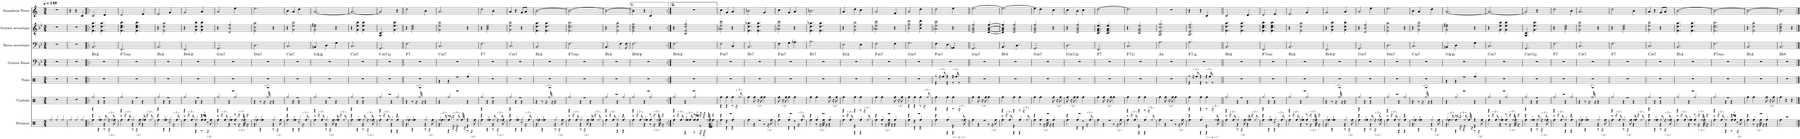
**kern	**kern	**kern	**kern	**harte	**kern	**kern	**kern
*part7	*part6	*part5	*part4	*part4	*part3	*part2	*part1
*staff7	*staff6	*staff5	*staff4	*	*staff3	*staff2	*staff1
*I"Drumset	*I"Cymbals	*I"Toms	*I"Guitare Basse	*	*I"Basse acoustique	*I"Guitare acoustique	*I"Saxophone Ténor
*I'Drumset	*I'Cymbals	*I'Toms	*I'Guit. B.	*	*I'Basse	*I'Guit.	*I'Sax. T.
*clefX	*clefX	*clefX	*clefF4	*	*clefF4	*clefGv2	*clefG2
*	*	*	*Trd7c12	*	*Trd7c12	*	*Trd8c14
*k[]	*k[]	*k[]	*k[b-e-]	*	*k[b-e-]	*k[b-e-]	*k[]
*M3/4	*M3/4	*M3/4	*M3/4	*	*M3/4	*M3/4	*M3/4
*MM148	*MM148	*MM148	*MM148	*	*MM148	*MM148	*MM148
=1	=1	=1	=1	=1	=1	=1	=1
4Rff/	2.r	2.r	2.r	.	2.r	2.r	2.r
4Rff/	.	.	.	.	.	.	.
4Rff/	.	.	.	.	.	.	.
=2	=2	=2	=2	=2	=2	=2	=2
4Rff/	2.r	2.r	2.r	.	2.r	2.r	4r
4Rff/	.	.	.	.	.	.	4r
4Rff/	.	.	.	.	.	.	4c/
=3!|:	=3!|:	=3!|:	=3!|:	=3!|:	=3!|:	=3!|:	=3!|:
*^	*^	*	*	*	*	*	*
*	*^	*	*	*	*	*	*	*	*
4r	4r	4Rff\	2.r	4Rff/	2.r	2.r	Bb:maj	2.BB-/	4.F\ 4.d\ 4.a\	2c/
4Rff/	4Rff/	4r	.	4r	.	.	.	.	.	.
.	.	.	.	.	.	.	.	.	4.F\ 4.d\ 4.a\	.
8Rff/	4r	8r	.	4r	.	.	.	.	.	4d/
24r	.	24r	.	.	.	.	.	.	.	.
12Rff/	.	12Rff\	.	.	.	.	.	.	.	.
=4	=4	=4	=4	=4	=4	=4	=4	=4	=4	=4
!	!	!	!	!	!	!	!LO:H:kt=7sus	!	!	!
4r	8r	4Rff\	2.r	4Rff/	2.r	2.r	F:sus4(7)	2.FF/	4.F\ 4.c\ 4.e-\ 4.b-\	2d/
.	24r	.	.	.	.	.	.	.	.	.
.	12Rff/	.	.	.	.	.	.	.	.	.
4Rff/	4r	8r	.	4r	.	.	.	.	.	.
.	.	24r	.	.	.	.	.	.	4.F\ 4.c\ 4.e-\ 4.b-\	.
.	.	12Rff\	.	.	.	.	.	.	.	.
8Rff/	4Rff/	4r	.	4r	.	.	.	.	.	4e/
24r	.	.	.	.	.	.	.	.	.	.
12Rff/	.	.	.	.	.	.	.	.	.	.
=5	=5	=5	=5	=5	=5	=5	=5	=5	=5	=5
4r	4r	4Rff\	2.r	4Rff/	2.r	2.r	Bb:maj	2.BB-/	4r	2e/
4Rff/	4Rff/	4r	.	4r	.	.	.	.	2F\ 2d\ 2a\	.
4Rff/	8r	4r	.	4r	.	.	.	.	.	4g/
.	24r	.	.	.	.	.	.	.	.	.
.	12Rff/	.	.	.	.	.	.	.	.	.
=6	=6	=6	=6	=6	=6	=6	=6	=6	=6	=6
!	!	!	!	!	!	!	!LO:H:kt=6	!	!	!
4r	8r	4Rff\	2.r	4Rff/	2.r	2.r	Bb:maj6/5	2.FF/	4r	2g/
.	24r	.	.	.	.	.	.	.	.	.
.	12Rff/	.	.	.	.	.	.	.	.	.
4Rff/	4r	4r	.	4r	.	.	.	.	4G\ 4d\ 4b-\	.
*	*Xbrackettup	*	*	*	*	*	*	*	*	*
4r	12Rff/L	8r	.	4r	.	.	.	.	4G\ 4d\ 4b-\	4a/
.	24Rff/Jk	.	.	.	.	.	.	.	.	.
*	*	*brackettup	*	*	*	*	*	*	*	*
.	8r	24r	.	.	.	.	.	.	.	.
.	.	12Rff\	.	.	.	.	.	.	.	.
=7	=7	=7	=7	=7	=7	=7	=7	=7	=7	=7
!	!	!	!	!	!	!	!LO:H:kt=m7	!	!	!
4r	8r	4Rff\	2.r	4Rff/	2.r	2.r	G:min7	2.GG/	4r	2a/
.	24r	.	.	.	.	.	.	.	.	.
.	12Rff/	.	.	.	.	.	.	.	.	.
4Rff/	4Rff/	4r	.	4r	.	.	.	.	2D/ 2B-/ 2f/	.
8r	4Rff/	8r	.	4Rff/	.	.	.	.	.	4ee\
24r	.	24r	.	.	.	.	.	.	.	.
48Rff/	.	48Rff\	.	.	.	.	.	.	.	.
16r	.	16r	.	.	.	.	.	.	.	.
=8	=8	=8	=8	=8	=8	=8	=8	=8	=8	=8
!	!	!	!	!	!	!	!LO:H:kt=m7	!	!	!
4Rff/	4r	4Rff\	2.r	4r	2.r	2.r	D:min7	2.D\	2F\ 2c\ 2a\	2.ee\
4Rff/	4Rff/	4r	.	8r	.	.	.	.	.	.
.	.	.	.	24r	.	.	.	.	.	.
.	.	.	.	48Rff/	.	.	.	.	.	.
.	.	.	.	16r	.	.	.	.	.	.
4Rff/	4r	8r	.	4r	.	.	.	.	4r	.
.	.	24r	.	.	.	.	.	.	.	.
.	.	12Rff\	.	.	.	.	.	.	.	.
=9	=9	=9	=9	=9	=9	=9	=9	=9	=9	=9
!	!	!	!	!	!	!	!LO:H:kt=m7	!	!	!
4r	4r	4Rff\	2.r	4Rff/	2.r	2.r	C:min7	2.C/	4r	4b\
4Rff/	4Rff/	4r	.	4r	.	.	.	.	2G\ 2e-\ 2b-\	4a/
4Rff/	8r	4r	.	4r	.	.	.	.	.	4dd\
.	24r	.	.	.	.	.	.	.	.	.
.	12Rff/	.	.	.	.	.	.	.	.	.
=10	=10	=10	=10	=10	=10	=10	=10	=10	=10	=10
4r	8r	4Rff\	2.r	4Rff/	2.r	2.r	G:maj/3	4BBn/	2G\ 2d\ 2f#X\	[2.a/
.	24r	.	.	.	.	.	.	.	.	.
.	12Rff/	.	.	.	.	.	.	.	.	.
4Rff/	4r	8r	.	4r	.	.	.	4D\	.	.
.	.	24r	.	.	.	.	.	.	.	.
.	.	12Rff\	.	.	.	.	.	.	.	.
8Rff/	4Rff/	4r	.	4r	.	.	.	4G\	4r	.
24r	.	.	.	.	.	.	.	.	.	.
12Rff/	.	.	.	.	.	.	.	.	.	.
=11	=11	=11	=11	=11	=11	=11	=11	=11	=11	=11
!	!	!	!	!	!	!	!LO:H:kt=m7	!	!	!
4r	4r	4Rff\	2.r	4Rff/	2.r	2.r	C:min7	2.C/	4r	2.a/_
4Rff/	4Rff/	4r	.	4r	.	.	.	.	4G\ 4e-\ 4b-\	.
8Rff/	4r	8r	.	4r	.	.	.	.	4G\ 4e-\ 4b-\	.
24r	.	24r	.	.	.	.	.	.	.	.
12Rff/	.	12Rff\	.	.	.	.	.	.	.	.
=12	=12	=12	=12	=12	=12	=12	=12	=12	=12	=12
!	!	!	!	!	!	!	!LO:H:kt=m7	!	!	!
4r	8r	4Rff\	2.r	4Rff/	2.r	2.r	C:min7/5	2.GG/	4.GG/ 4.C/	2a/]
.	24r	.	.	.	.	.	.	.	.	.
.	12Rff/	.	.	.	.	.	.	.	.	.
4Rff/	4r	4r	.	4r	.	.	.	.	.	.
.	.	.	.	.	.	.	.	.	4.G\ 4.e-\ 4.b-\	.
4r	4Rff/	4r	.	4Rff/	.	.	.	.	.	4r
=13||	=13||	=13||	=13||	=13||	=13||	=13||	=13||	=13||	=13||	=13||
!	!	!	!	!	!	!	!LO:H:kt=7	!	!	!
4Rff/	4r	4Rff\	2.r	4r	2.r	2.r	F:7	2.F\	4r	2dd\
4Rff/	4Rff/	4r	.	8r	.	.	.	.	2A\ 2c\ 2e-\	.
.	.	.	.	24r	.	.	.	.	.	.
.	.	.	.	48Rff/	.	.	.	.	.	.
.	.	.	.	16r	.	.	.	.	.	.
4Rff/	4r	8r	.	4r	.	.	.	.	.	4b\
.	.	24r	.	.	.	.	.	.	.	.
.	.	12Rff\	.	.	.	.	.	.	.	.
=14	=14	=14	=14	=14	=14	=14	=14	=14	=14	=14
*	*	*	*	*	*^	*	*	*	*	*
!	!	!	!	!	!	!	!	!LO:H:kt=m7	!	!	!
6Rff/	4r	4Rff\	2.r	4r	2.r	4r	2.r	C:min7	2.C/	2G\ 2e-\ 2b-\	2.a/
12Rff/	.	.	.	.	.	.	.	.	.	.	.
8r	8Rff/	4r	.	4Rff/	.	4r	.	.	.	.	.
24r	32r	.	.	.	.	.	.	.	.	.	.
.	64r	.	.	.	.	.	.	.	.	.	.
12Rff/	.	.	.	.	.	.	.	.	.	.	.
.	64Rff/	.	.	.	.	.	.	.	.	.	.
.	16r	.	.	.	.	.	.	.	.	.	.
4r	4r	8r	.	4r	.	4Rff/	.	.	.	4r	.
.	.	24r	.	.	.	.	.	.	.	.	.
.	.	12Rff\	.	.	.	.	.	.	.	.	.
*	*	*	*	*	*v	*v	*	*	*	*	*
=15	=15	=15	=15	=15	=15	=15	=15	=15	=15	=15
!	!	!	!	!	!	!	!LO:H:kt=7	!	!	!
4r	4r	4Rff\	2.r	4Rff/	2.r	2.r	F:7	2.F\	4r	2dd\
4Rff/	4Rff/	4r	.	4r	.	.	.	.	2A\ 2c\ 2e-\	.
8Rff/	4r	8r	.	4r	.	.	.	.	.	4b\
24r	.	24r	.	.	.	.	.	.	.	.
12Rff/	.	12Rff\	.	.	.	.	.	.	.	.
=16	=16	=16	=16	=16	=16	=16	=16	=16	=16	=16
!	!	!	!	!	!	!	!LO:H:kt=m7	!	!	!
4r	4r	4Rff\	2.r	4Rff/	2.r	2.r	C:min7	2.C/	2G\ 2e-\ 2b-\	4a/
4Rff/	4Rff/	4r	.	4r	.	.	.	.	.	4r
4Rff/	8r	4r	.	4r	.	.	.	.	4r	8g/L
.	24r	.	.	.	.	.	.	.	.	8a/J
.	12Rff/	.	.	.	.	.	.	.	.	.
=17	=17	=17	=17	=17	=17	=17	=17	=17	=17	=17
4Rff/	4r	4Rff\	2.r	4r	2.r	2.r	Bb:maj	2.BB-/	4.F\ 4.d\ 4.a\	[2.b\
4Rff/	4Rff/	4r	.	8r	.	.	.	.	.	.
.	.	.	.	24r	.	.	.	.	4.F\ 4.d\ 4.a\	.
.	.	.	.	48Rff/	.	.	.	.	.	.
.	.	.	.	16r	.	.	.	.	.	.
4Rff/	4r	8r	.	4r	.	.	.	.	.	.
.	.	24r	.	.	.	.	.	.	.	.
.	.	12Rff\	.	.	.	.	.	.	.	.
=18	=18	=18	=18	=18	=18	=18	=18	=18	=18	=18
!	!	!	!	!	!	!	!LO:H:kt=7sus	!	!	!
4r	8r	4Rff\	2.r	4Rff/	2.r	2.r	F:sus4(7)	2.F\	2.F\ 2.c\ 2.e-\ 2.b-\	2.b\_
.	24r	.	.	.	.	.	.	.	.	.
.	12Rff/	.	.	.	.	.	.	.	.	.
4Rff/	4r	8r	.	4r	.	.	.	.	.	.
.	.	24r	.	.	.	.	.	.	.	.
.	.	12Rff\	.	.	.	.	.	.	.	.
8Rff/	4Rff/	4r	.	4r	.	.	.	.	.	.
24r	.	.	.	.	.	.	.	.	.	.
12Rff/	.	.	.	.	.	.	.	.	.	.
=19	=19	=19	=19	=19	=19	=19	=19	=19	=19	=19
4r	8r	4Rff\	2.r	4Rff/	2.r	2.r	Bb:maj	4.BB-/	4r	2.b\_
.	24r	.	.	.	.	.	.	.	.	.
.	12Rff/	.	.	.	.	.	.	.	.	.
4Rff/	4r	4r	.	4r	.	.	.	.	2F\ 2d\ 2a\	.
.	.	.	.	.	.	.	.	4F\	.	.
4r	4Rff/	4r	.	4Rff/	.	.	.	.	.	.
.	.	.	.	.	.	.	.	8F\	.	.
=20	=20	=20	=20	=20	=20	=20	=20	=20	=20	=20
!	!	!	!	!	!	!	!LO:H:kt=6	!	!	!
4r	8r	4Rff\	2.r	4Rff/	2.r	2.r	Bb:maj6/5	2.F\	2F\ 2B-\ 2d\ 2g\	4b\]
.	24r	.	.	.	.	.	.	.	.	.
.	12Rff/	.	.	.	.	.	.	.	.	.
4Rff/	4Rff/	4r	.	4r	.	.	.	.	.	4r
8r	4Rff/	8r	.	4Rff/	.	.	.	.	4r	4c/
24r	.	24r	.	.	.	.	.	.	.	.
48Rff/	.	48Rff\	.	.	.	.	.	.	.	.
16r	.	16r	.	.	.	.	.	.	.	.
=21:|!	=21:|!	=21:|!	=21:|!	=21:|!	=21:|!	=21:|!	=21:|!	=21:|!	=21:|!	=21:|!
!	!	!	!	!	!	!	!LO:H:kt=6	!	!	!
4r	8r	4Rff\	2.r	4Rff/	2.r	2.r	Bb:maj6/5	2.F\	4r	2.r
.	24r	.	.	.	.	.	.	.	.	.
.	12Rff/	.	.	.	.	.	.	.	.	.
4Rff/	6Rff/	4r	.	4r	.	.	.	.	2BB-/ 2F/ 2d/ 2g/	.
.	12Rff/	.	.	.	.	.	.	.	.	.
*	*Xbrackettup	*	*	*	*	*	*	*	*	*
8r	12Rff/L	8r	.	4Rff/	.	.	.	.	.	.
.	24Rff/Jk	.	.	.	.	.	.	.	.	.
32r	8r	32r	.	.	.	.	.	.	.	.
64r	.	64r	.	.	.	.	.	.	.	.
64Rff/	.	[64Rff\KKLL	.	.	.	.	.	.	.	.
16r	.	16Rff\JJ]	.	.	.	.	.	.	.	.
=22	=22	=22	=22	=22	=22	=22	=22	=22	=22	=22
!	!	!	!	!	!	!	!LO:H:kt=m7	!	!	!
2.r	4r	4Rff\	4Rff\	4r	2.r	2.r	F:min7	2F\	2A-X\ 2e-\ 2cc\	4cc\
.	4r	4r	4Rff\	4r	.	.	.	.	.	4g/
.	4Rff/	4r	4Rff\	8r	.	.	.	4C/	4r	4a/
.	.	.	.	24r	.	.	.	.	.	.
.	.	.	.	12Rff/	.	.	.	.	.	.
*	*v	*v	*	*	*	*	*	*	*	*
=23	=23	=23	=23	=23	=23	=23	=23	=23	=23
!	!	!	!	!	!	!LO:H:kt=7	!	!	!
*	*	*v	*v	*	*	*	*	*	*
2.r	4Rff\	4Rff\	2.r	2.r	Bb:7	2.BB-/	4.F\ 4.d\ 4.a-X\	2b-X\
.	4r	8Rff\	.	.	.	.	.	.
.	.	24r	.	.	.	.	4.F\ 4.d\ 4.a-\	.
.	.	12Rff\	.	.	.	.	.	.
.	8r	4Rff\	.	.	.	.	.	4g/
*	*brackettup	*	*	*	*	*	*	*
.	24r	.	.	.	.	.	.	.
.	12Rff\	.	.	.	.	.	.	.
=24	=24	=24	=24	=24	=24	=24	=24	=24
*	*^	*	*	*	*	*	*	*
!	!	!	!	!	!	!LO:H:kt=m7	!	!	!
2.r	4r	4Rff\	8Rff\	2.r	2.r	F:min7	4F\	2A-X\ 2e-\ 2cc\	4cc\
.	.	.	24r	.	.	.	.	.	.
.	.	.	12Rff\	.	.	.	.	.	.
.	4Rff/	4r	4Rff\	.	.	.	4G\	.	4g/
.	8r	4r	4Rff\	.	.	.	4A-X\	4r	4a/
.	24r	.	.	.	.	.	.	.	.
.	12Rff/	.	.	.	.	.	.	.	.
=25	=25	=25	=25	=25	=25	=25	=25	=25	=25
!	!	!	!	!	!	!LO:H:kt=7	!	!	!
2.r	4r	4Rff\	4Rff\	2.r	2.r	Bb:7	2.B-\	4.F\ 4.d\ 4.a-X\	2.b-X\
.	4Rff/	8r	4Rff\	.	.	.	.	.	.
.	.	24r	.	.	.	.	.	4.F\ 4.d\ 4.a-\	.
.	.	48Rff\	.	.	.	.	.	.	.
.	.	16r	.	.	.	.	.	.	.
.	4Rff/	4r	8Rff\	.	.	.	.	.	.
.	.	.	24r	.	.	.	.	.	.
.	.	.	12Rff\	.	.	.	.	.	.
=26	=26	=26	=26	=26	=26	=26	=26	=26	=26
4r	8r	4Rff\	4Rff\	2.r	2.r	Eb:maj	2E-\	4r	4a/
.	24r	.	.	.	.	.	.	.	.
.	12Rff/	.	.	.	.	.	.	.	.
4r	4r	4r	4Rff\	.	.	.	.	2G\ 2d\ 2b-\	4dd\
8r	4Rff/	4r	4Rff\	.	.	.	4E-\	.	4cc\
24r	.	.	.	.	.	.	.	.	.
12Rff/	.	.	.	.	.	.	.	.	.
=27	=27	=27	=27	=27	=27	=27	=27	=27	=27
!	!	!	!	!	!	!LO:H:kt=m7	!	!	!
2.r	4r	4Rff\	4Rff\	2.r	2.r	F:min7	2F\	2A-X\ 2e-\ 2cc\	2a/
.	4Rff/	8r	4Rff\	.	.	.	.	.	.
.	.	24r	.	.	.	.	.	.	.
.	.	48Rff\	.	.	.	.	.	.	.
.	.	16r	.	.	.	.	.	.	.
.	4Rff/	4r	8Rff\	.	.	.	4F\	4r	4f/
.	.	.	24r	.	.	.	.	.	.
.	.	.	12Rff\	.	.	.	.	.	.
=28	=28	=28	=28	=28	=28	=28	=28	=28	=28
*	*	*	*^	*	*	*	*	*	*
!	!	!	!	!	!	!	!LO:H:kt=m7	!	!	!
2.r	4r	4Rff\	4Rff\	4r	2.r	2.r	G:min7	2.G\	2B-\ 2f\ 2dd\	2a/
.	4r	4r	4Rff\	4r	.	.	.	.	.	.
.	4Rff/	4r	4Rff\	8r	.	.	.	.	4B-\ 4f\ 4dd\	4dd\
.	.	.	.	24r	.	.	.	.	.	.
.	.	.	.	12Rff/	.	.	.	.	.	.
=29	=29	=29	=29	=29	=29	=29	=29	=29	=29	=29
*	*	*	*	*	*^	*	*	*	*	*
!	!	!	!	!	!	!	!	!LO:H:kt=m7	!	!	!
*	*	*	*v	*v	*	*	*	*	*	*	*
4r	4r	4Rff\	4Rff\	8r	4r	2.r	F:min7	4F\	2A-X\ 2e-\ 2cc\	2dd\
.	.	.	.	24r	.	.	.	.	.	.
.	.	.	.	12Rff/	.	.	.	.	.	.
4r	4Rff/	4r	4Rff\	4r	4r	.	.	4E-\	.	.
8r	4r	6r	4Rff\	4r	12r	.	.	4AA-X/	4r	4ee\
.	.	.	.	.	24Rff/	.	.	.	.	.
24r	.	.	.	.	8r	.	.	.	.	.
12Rff/	.	12Rff\	.	.	.	.	.	.	.	.
*	*	*	*	*v	*v	*	*	*	*	*
=30||	=30||	=30||	=30||	=30||	=30||	=30||	=30||	=30||	=30||
!	!	!	!	!	!	!LO:H:kt=m7	!	!	!
*	*v	*v	*	*	*	*	*	*	*
2.r	4Rff\	4Rff\	2.r	2.r	G:min7	2.GG/	2D/ 2G/ 2B-/ 2f/	[2.ee\
.	4r	8Rff\	.	.	.	.	.	.
.	.	24r	.	.	.	.	.	.
.	.	12Rff\	.	.	.	.	.	.
.	8r	4Rff\	.	.	.	.	[4D/ [4G/ [4B-/ [4f/	.
.	24r	.	.	.	.	.	.	.
.	12Rff\	.	.	.	.	.	.	.
=31	=31	=31	=31	=31	=31	=31	=31	=31
*	*^	*	*	*	*	*	*	*
!	!	!	!	!	!	!LO:H:kt=6	!	!	!
4r	8r	4Rff\	4Rff\	2.r	2.r	Bb:maj6	4.BB-/	4D/] 4G/] 4B-/] 4f/]	2.ee\_
.	24r	.	.	.	.	.	.	.	.
.	12Rff/	.	.	.	.	.	.	.	.
4r	4r	4r	4Rff\	.	.	.	.	2D/ 2G/ 2B-/ 2f/	.
.	.	.	.	.	.	.	4.D\	.	.
8r	4Rff/	4r	4Rff\	.	.	.	.	.	.
24r	.	.	.	.	.	.	.	.	.
12Rff/	.	.	.	.	.	.	.	.	.
=32	=32	=32	=32	=32	=32	=32	=32	=32	=32
!	!	!	!	!	!	!LO:H:kt=m7	!	!	!
2.r	4r	4Rff\	4Rff\	2.r	2.r	G:min7	2.GG/	2D/ 2G/ 2B-/ 2f/	4ee\]
.	4Rff/	8r	4Rff\	.	.	.	.	.	4dd\
.	.	24r	.	.	.	.	.	.	.
.	.	48Rff\	.	.	.	.	.	.	.
.	.	16r	.	.	.	.	.	.	.
.	4Rff/	4r	8Rff\	.	.	.	.	4r	4cc\
.	.	.	24r	.	.	.	.	.	.
.	.	.	12Rff\	.	.	.	.	.	.
=33	=33	=33	=33	=33	=33	=33	=33	=33	=33
!	!	!	!	!	!	!LO:H:kt=m7	!	!	!
2.r	4r	4Rff\	8Rff\	2.r	2.r	G:min7/5	2.D\	4r	4cc\
.	.	.	24r	.	.	.	.	.	.
.	.	.	12Rff\	.	.	.	.	.	.
.	4Rff/	4r	4Rff\	.	.	.	.	2D/ 2G/ 2B-/ 2f/	4b\
.	8r	4r	4Rff\	.	.	.	.	.	4cc\
.	24r	.	.	.	.	.	.	.	.
.	12Rff/	.	.	.	.	.	.	.	.
*	*v	*v	*	*	*	*	*	*	*
=34	=34	=34	=34	=34	=34	=34	=34	=34
!	!	!	!	!	!LO:H:kt=7	!	!	!
2.r	4Rff\	4Rff\	2.r	2.r	F:7	2.FF/	4.C/ 4.F/ 4.A/ 4.e-/	[2.dd\
.	4r	8Rff\	.	.	.	.	.	.
.	.	24r	.	.	.	.	4.C/ 4.F/ 4.A/ 4.e-/	.
.	.	12Rff\	.	.	.	.	.	.
.	8r	4Rff\	.	.	.	.	.	.
.	24r	.	.	.	.	.	.	.
.	12Rff\	.	.	.	.	.	.	.
=35	=35	=35	=35	=35	=35	=35	=35	=35
*	*^	*	*	*	*	*	*	*
!	!	!	!	!	!	!LO:H:kt=7	!	!	!
4r	8r	4Rff\	4Rff\	2.r	2.r	F:7/5	2.C/	4r	2.dd\]
.	24r	.	.	.	.	.	.	.	.
.	12Rff/	.	.	.	.	.	.	.	.
4r	4r	4r	4Rff\	.	.	.	.	2C/ 2F/ 2A/ 2e-/	.
8r	4Rff/	4r	4Rff\	.	.	.	.	.	.
24r	.	.	.	.	.	.	.	.	.
12Rff/	.	.	.	.	.	.	.	.	.
*	*v	*v	*	*	*	*	*	*	*
=36	=36	=36	=36	=36	=36	=36	=36	=36
2.r	4Rff\	4Rff\	2.r	2.r	A:hdim7	2.A\	2.AA/ 2.E-/ 2.c/ 2.g/	2.r
.	4r	8Rff\	.	.	.	.	.	.
.	.	24r	.	.	.	.	.	.
.	.	12Rff\	.	.	.	.	.	.
.	8r	4Rff\	.	.	.	.	.	.
.	24r	.	.	.	.	.	.	.
.	12Rff\	.	.	.	.	.	.	.
=37	=37	=37	=37	=37	=37	=37	=37	=37
*	*^	*	*^	*	*	*	*	*
!	!	!	!	!	!	!	!LO:H:kt=7	!	!	!
4r	4r	4Rff\	4Rff\	8r	4r	2.r	F:7/3	2.A\	2.AA/ 2.E-/ 2.c/ 2.f/	4r
.	.	.	.	24r	.	.	.	.	.	.
.	.	.	.	12Rff/	.	.	.	.	.	.
4r	4Rff/	4r	4Rff\	4r	4r	.	.	.	.	4r
8r	4r	6r	4Rff\	4r	12r	.	.	.	.	4c/
.	.	.	.	.	24Rff/	.	.	.	.	.
24r	.	.	.	.	8r	.	.	.	.	.
12Rff/	.	12Rff\	.	.	.	.	.	.	.	.
*	*	*	*	*v	*v	*	*	*	*	*
=38||	=38||	=38||	=38||	=38||	=38||	=38||	=38||	=38||	=38||
*	*	*	*^	*	*	*	*	*	*
4r	8r	4Rff\	2.r	4Rff/	2.r	2.r	Bb:maj	2.BB-/	4.F\ 4.d\ 4.a\	2c/
.	24r	.	.	.	.	.	.	.	.	.
.	12Rff/	.	.	.	.	.	.	.	.	.
4Rff/	4r	8r	.	4r	.	.	.	.	.	.
.	.	24r	.	.	.	.	.	.	4.F\ 4.d\ 4.a\	.
.	.	12Rff\	.	.	.	.	.	.	.	.
8Rff/	4Rff/	4r	.	4r	.	.	.	.	.	4d/
24r	.	.	.	.	.	.	.	.	.	.
12Rff/	.	.	.	.	.	.	.	.	.	.
=39	=39	=39	=39	=39	=39	=39	=39	=39	=39	=39
!	!	!	!	!	!	!	!LO:H:kt=7sus	!	!	!
4r	4r	4Rff\	2.r	4Rff/	2.r	2.r	F:sus4(7)	2.FF/	4.F\ 4.c\ 4.e-\ 4.b-\	2d/
4Rff/	4Rff/	4r	.	4r	.	.	.	.	.	.
.	.	.	.	.	.	.	.	.	4.F\ 4.c\ 4.e-\ 4.b-\	.
4Rff/	8r	4r	.	4r	.	.	.	.	.	4e/
.	24r	.	.	.	.	.	.	.	.	.
.	12Rff/	.	.	.	.	.	.	.	.	.
=40	=40	=40	=40	=40	=40	=40	=40	=40	=40	=40
4r	8r	4Rff\	2.r	4Rff/	2.r	2.r	Bb:maj	2.BB-/	4r	2e/
.	24r	.	.	.	.	.	.	.	.	.
.	12Rff/	.	.	.	.	.	.	.	.	.
4Rff/	4Rff/	4r	.	4r	.	.	.	.	2F\ 2d\ 2a\	.
8r	4Rff/	8r	.	4Rff/	.	.	.	.	.	4g/
24r	.	24r	.	.	.	.	.	.	.	.
48Rff/	.	48Rff\	.	.	.	.	.	.	.	.
16r	.	16r	.	.	.	.	.	.	.	.
=41	=41	=41	=41	=41	=41	=41	=41	=41	=41	=41
!	!	!	!	!	!	!	!LO:H:kt=6	!	!	!
4Rff/	4r	4Rff\	2.r	4r	2.r	2.r	Bb:maj6/5	2.FF/	4r	2g/
4Rff/	4Rff/	4r	.	8r	.	.	.	.	4G\ 4d\ 4b-\	.
.	.	.	.	24r	.	.	.	.	.	.
.	.	.	.	48Rff/	.	.	.	.	.	.
.	.	.	.	16r	.	.	.	.	.	.
4Rff/	4r	8r	.	4r	.	.	.	.	4G\ 4d\ 4b-\	4a/
.	.	24r	.	.	.	.	.	.	.	.
.	.	12Rff\	.	.	.	.	.	.	.	.
=42	=42	=42	=42	=42	=42	=42	=42	=42	=42	=42
!	!	!	!	!	!	!	!LO:H:kt=m7	!	!	!
4r	4r	4Rff\	2.r	4Rff/	2.r	2.r	G:min7	2.GG/	4r	2a/
4Rff/	4Rff/	4r	.	4r	.	.	.	.	2D/ 2B-/ 2f/	.
8Rff/	4r	8r	.	4r	.	.	.	.	.	4ee\
24r	.	24r	.	.	.	.	.	.	.	.
12Rff/	.	12Rff\	.	.	.	.	.	.	.	.
=43	=43	=43	=43	=43	=43	=43	=43	=43	=43	=43
!	!	!	!	!	!	!	!LO:H:kt=m7	!	!	!
4r	8r	4Rff\	2.r	4Rff/	2.r	2.r	D:min7	2.D\	2F\ 2c\ 2a\	2.ee\
.	24r	.	.	.	.	.	.	.	.	.
.	12Rff/	.	.	.	.	.	.	.	.	.
4Rff/	4r	4r	.	4r	.	.	.	.	.	.
4r	4Rff/	4r	.	4Rff/	.	.	.	.	4r	.
=44	=44	=44	=44	=44	=44	=44	=44	=44	=44	=44
!	!	!	!	!	!	!	!LO:H:kt=m7	!	!	!
4Rff/	4r	4Rff\	2.r	4r	2.r	2.r	C:min7	2.C/	4r	4b\
4Rff/	4Rff/	4r	.	8r	.	.	.	.	2G\ 2e-\ 2b-\	4a/
.	.	.	.	24r	.	.	.	.	.	.
.	.	.	.	48Rff/	.	.	.	.	.	.
.	.	.	.	16r	.	.	.	.	.	.
4Rff/	4r	8r	.	4r	.	.	.	.	.	4dd\
.	.	24r	.	.	.	.	.	.	.	.
.	.	12Rff\	.	.	.	.	.	.	.	.
=45	=45	=45	=45	=45	=45	=45	=45	=45	=45	=45
*	*	*	*	*	*^	*	*	*	*	*
6Rff/	4r	4Rff\	2.r	4r	2.r	4r	2.r	G:maj/3	4BBn/	2G\ 2d\ 2f#X\	[2.a/
12Rff/	.	.	.	.	.	.	.	.	.	.	.
8r	8Rff/	4r	.	4Rff/	.	4r	.	.	4D\	.	.
24r	32r	.	.	.	.	.	.	.	.	.	.
.	64r	.	.	.	.	.	.	.	.	.	.
12Rff/	.	.	.	.	.	.	.	.	.	.	.
.	64Rff/	.	.	.	.	.	.	.	.	.	.
.	16r	.	.	.	.	.	.	.	.	.	.
4r	4r	8r	.	4r	.	4Rff/	.	.	4G\	4r	.
.	.	24r	.	.	.	.	.	.	.	.	.
.	.	12Rff\	.	.	.	.	.	.	.	.	.
*	*	*	*	*	*v	*v	*	*	*	*	*
=46	=46	=46	=46	=46	=46	=46	=46	=46	=46	=46
!	!	!	!	!	!	!	!LO:H:kt=m7	!	!	!
4r	8r	4Rff\	2.r	4Rff/	2.r	2.r	C:min7	2.C/	4r	2.a/_
.	24r	.	.	.	.	.	.	.	.	.
.	12Rff/	.	.	.	.	.	.	.	.	.
4Rff/	4Rff/	4r	.	4r	.	.	.	.	4G\ 4e-\ 4b-\	.
8r	4Rff/	8r	.	4Rff/	.	.	.	.	4G\ 4e-\ 4b-\	.
24r	.	24r	.	.	.	.	.	.	.	.
48Rff/	.	48Rff\	.	.	.	.	.	.	.	.
16r	.	16r	.	.	.	.	.	.	.	.
=47	=47	=47	=47	=47	=47	=47	=47	=47	=47	=47
!	!	!	!	!	!	!	!LO:H:kt=m7	!	!	!
4r	4r	4Rff\	2.r	4Rff/	2.r	2.r	C:min7/5	2.GG/	4.GG/ 4.C/	2a/]
4Rff/	4Rff/	4r	.	4r	.	.	.	.	.	.
.	.	.	.	.	.	.	.	.	4.G\ 4.e-\ 4.b-\	.
8Rff/	4r	8r	.	4r	.	.	.	.	.	4r
24r	.	24r	.	.	.	.	.	.	.	.
12Rff/	.	12Rff\	.	.	.	.	.	.	.	.
=48	=48	=48	=48	=48	=48	=48	=48	=48	=48	=48
!	!	!	!	!	!	!	!LO:H:kt=7	!	!	!
4r	8r	4Rff\	2.r	4Rff/	2.r	2.r	F:7	2.F\	4r	2dd\
.	24r	.	.	.	.	.	.	.	.	.
.	12Rff/	.	.	.	.	.	.	.	.	.
4Rff/	4r	4r	.	4r	.	.	.	.	2A\ 2c\ 2e-\	.
4r	4Rff/	4r	.	4Rff/	.	.	.	.	.	4b\
=49	=49	=49	=49	=49	=49	=49	=49	=49	=49	=49
!	!	!	!	!	!	!	!LO:H:kt=m7	!	!	!
4Rff/	4r	4Rff\	2.r	4r	2.r	2.r	C:min7	2.C/	2G\ 2e-\ 2b-\	2.a/
4Rff/	4Rff/	4r	.	8r	.	.	.	.	.	.
.	.	.	.	24r	.	.	.	.	.	.
.	.	.	.	48Rff/	.	.	.	.	.	.
.	.	.	.	16r	.	.	.	.	.	.
4Rff/	4r	8r	.	4r	.	.	.	.	4r	.
.	.	24r	.	.	.	.	.	.	.	.
.	.	12Rff\	.	.	.	.	.	.	.	.
=50	=50	=50	=50	=50	=50	=50	=50	=50	=50	=50
!	!	!	!	!	!	!	!LO:H:kt=7	!	!	!
4r	8r	4Rff\	2.r	4Rff/	2.r	2.r	F:7	2.F\	4r	2dd\
.	24r	.	.	.	.	.	.	.	.	.
.	12Rff/	.	.	.	.	.	.	.	.	.
4Rff/	4r	8r	.	4r	.	.	.	.	2A\ 2c\ 2e-\	.
.	.	24r	.	.	.	.	.	.	.	.
.	.	12Rff\	.	.	.	.	.	.	.	.
8Rff/	4Rff/	4r	.	4r	.	.	.	.	.	4b\
24r	.	.	.	.	.	.	.	.	.	.
12Rff/	.	.	.	.	.	.	.	.	.	.
=51	=51	=51	=51	=51	=51	=51	=51	=51	=51	=51
!	!	!	!	!	!	!	!LO:H:kt=m7	!	!	!
4r	4r	4Rff\	2.r	4Rff/	2.r	2.r	C:min7	2.C/	2G\ 2e-\ 2b-\	4a/
4Rff/	4Rff/	4r	.	4r	.	.	.	.	.	4r
8Rff/	4r	8r	.	4r	.	.	.	.	4r	8g/L
24r	.	24r	.	.	.	.	.	.	.	8a/J
12Rff/	.	12Rff\	.	.	.	.	.	.	.	.
=52	=52	=52	=52	=52	=52	=52	=52	=52	=52	=52
4r	8r	4Rff\	2.r	4Rff/	2.r	2.r	Bb:maj	2.BB-/	4.F\ 4.d\ 4.a\	[2.b\
.	24r	.	.	.	.	.	.	.	.	.
.	12Rff/	.	.	.	.	.	.	.	.	.
4Rff/	4Rff/	4r	.	4r	.	.	.	.	.	.
.	.	.	.	.	.	.	.	.	4.F\ 4.d\ 4.a\	.
8r	4Rff/	8r	.	4Rff/	.	.	.	.	.	.
24r	.	24r	.	.	.	.	.	.	.	.
48Rff/	.	48Rff\	.	.	.	.	.	.	.	.
16r	.	16r	.	.	.	.	.	.	.	.
=53	=53	=53	=53	=53	=53	=53	=53	=53	=53	=53
!	!	!	!	!	!	!	!LO:H:kt=7sus	!	!	!
4r	8r	4Rff\	2.r	4Rff/	2.r	2.r	F:sus4(7)	2.F\	2.F\ 2.c\ 2.e-\ 2.b-\	2.b\_
.	24r	.	.	.	.	.	.	.	.	.
.	12Rff/	.	.	.	.	.	.	.	.	.
4Rff/	4r	4r	.	4r	.	.	.	.	.	.
*	*Xbrackettup	*	*	*	*	*	*	*	*	*
4r	12Rff/L	8r	.	4r	.	.	.	.	.	.
.	24Rff/Jk	.	.	.	.	.	.	.	.	.
*	*	*brackettup	*	*	*	*	*	*	*	*
.	8r	24r	.	.	.	.	.	.	.	.
.	.	12Rff\	.	.	.	.	.	.	.	.
*	*	*	*v	*v	*	*	*	*	*	*
=54	=54	=54	=54	=54	=54	=54	=54	=54	=54
2.r	4r	4Rff\	4Rff\	2.r	2.r	Bb:maj	2.BB-/	4r	2.b\_
.	4Rff/	8r	4Rff\	.	.	.	.	2F\ 2d\ 2a\	.
.	.	24r	.	.	.	.	.	.	.
.	.	48Rff\	.	.	.	.	.	.	.
.	.	16r	.	.	.	.	.	.	.
.	4Rff/	4r	8Rff\	.	.	.	.	.	.
.	.	.	24r	.	.	.	.	.	.
.	.	.	12Rff\	.	.	.	.	.	.
*	*v	*v	*	*	*	*	*	*	*
=55	=55	=55	=55	=55	=55	=55	=55	=55
!	!	!	!	!	!LO:H:kt=6	!	!	!
2.r	4Rff\	4Rff\	2.r	2.r	Bb:maj6	2.BB-/	2F\ 2B-\ 2d\ 2g\	2.b\]
.	2ryy	4r	.	.	.	.	.	.
.	.	4r	.	.	.	.	4r	.
*v	*v	*	*	*	*	*	*	*
==	==	==	==	==	==	==	==
*-	*-	*-	*-	*-	*-	*-	*-
